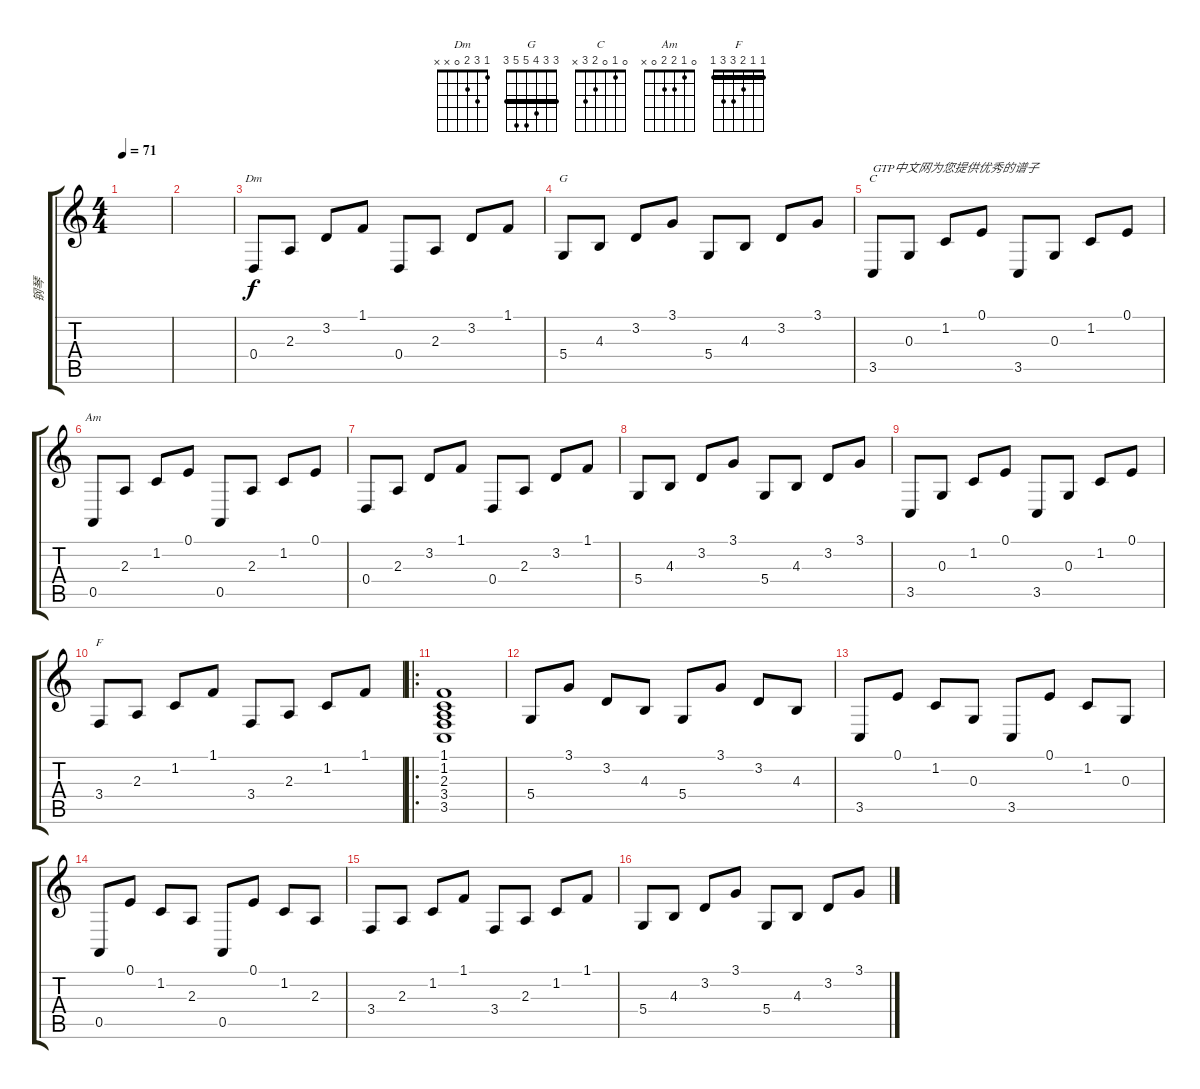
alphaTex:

\track ("钢琴" "钢琴") {instrument acousticgrandpiano}
\staff {score tabs}
\tuning (E4 B3 G3 D3 A2 E2) {hide}
\chord ("Dm" 1 3 2 0 x x)
\chord ("G" 3 3 4 5 5 3) {barre 3}
\chord ("C" 0 1 0 2 3 x)
\chord ("Am" 0 1 2 2 0 x)
\chord ("F" 1 1 2 3 3 1) {barre 1}
\ts (4 4)
\tempo 71
\clef g2
\ks c
|
|
0.4.8{ch "Dm"} 2.3.8 3.2.8 1.1.8 0.4.8 2.3.8 3.2.8 1.1.8 |
5.4.8{ch "G"} 4.3.8 3.2.8 3.1.8 5.4.8 4.3.8 3.2.8 3.1.8 |
3.5.8{ch "C" txt "GTP中文网为您提供优秀的谱子"} 0.3.8 1.2.8 0.1.8 3.5.8 0.3.8 1.2.8 0.1.8 |
0.5.8{ch "Am"} 2.3.8 1.2.8 0.1.8 0.5.8 2.3.8 1.2.8 0.1.8 |
0.4.8 2.3.8 3.2.8 1.1.8 0.4.8 2.3.8 3.2.8 1.1.8 |
5.4.8 4.3.8 3.2.8 3.1.8 5.4.8 4.3.8 3.2.8 3.1.8 |
3.5.8 0.3.8 1.2.8 0.1.8 3.5.8 0.3.8 1.2.8 0.1.8 |
3.4.8{ch "F"} 2.3.8 1.2.8 1.1.8 3.4.8 2.3.8 1.2.8 1.1.8 |
\ro
(1.1 1.2 2.3 3.4 3.5).1 |
5.4.8 3.1.8 3.2.8 4.3.8 5.4.8 3.1.8 3.2.8 4.3.8 |
3.5.8 0.1.8 1.2.8 0.3.8 3.5.8 0.1.8 1.2.8 0.3.8 |
0.5.8 0.1.8 1.2.8 2.3.8 0.5.8 0.1.8 1.2.8 2.3.8 |
3.4.8 2.3.8 1.2.8 1.1.8 3.4.8 2.3.8 1.2.8 1.1.8 |
5.4.8 4.3.8 3.2.8 3.1.8 5.4.8 4.3.8 3.2.8 3.1.8
